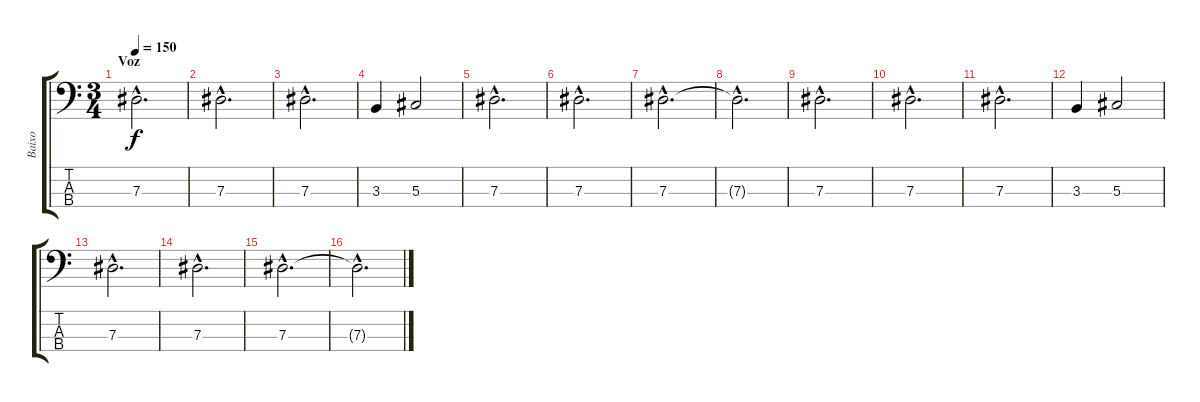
\track ("Baixo" "Baixo") {instrument electricbasspick}
\staff {score tabs}
\tuning (Gb2 Db2 Ab1 Eb1) {hide}
\ts (3 4)
\section ("" "Voz")
\tempo 150
\clef f4
\ks c
7.3{hac}.2{d dy f} |
7.3{hac}.2{d} |
7.3{hac}.2{d} |
3.3.4 5.3.2 |
7.3{hac}.2{d} |
7.3{hac}.2{d} |
7.3{hac}.2{d} |
7.3{hac t}.2{d} |
7.3{hac}.2{d} |
7.3{hac}.2{d} |
7.3{hac}.2{d} |
3.3.4 5.3.2 |
7.3{hac}.2{d} |
7.3{hac}.2{d} |
7.3{hac}.2{d} |
7.3{hac t}.2{d}
